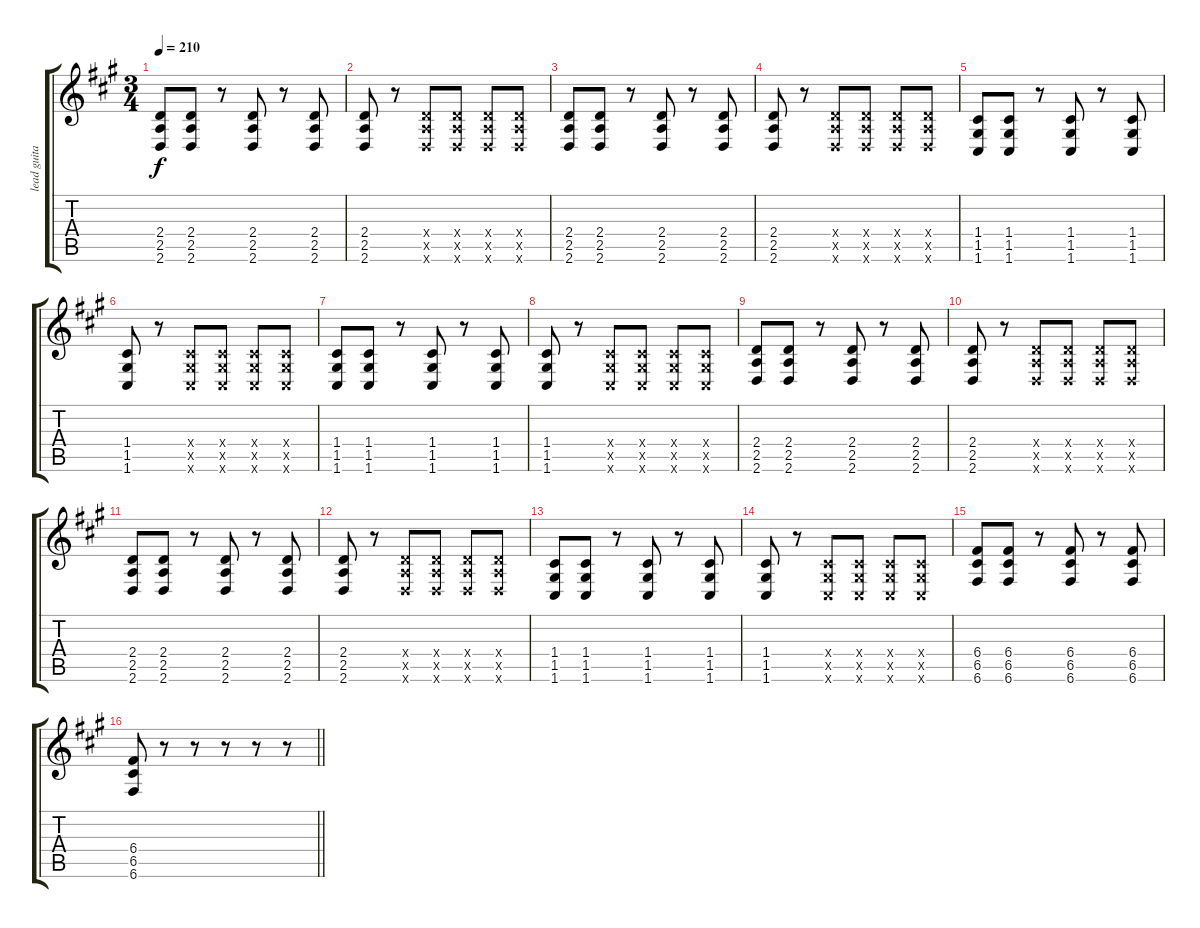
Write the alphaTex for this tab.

\track ("lead guitar 1" "lead guita") {instrument distortionguitar}
\staff {score tabs}
\tuning (D4 A3 F3 C3 G2 C2) {hide}
\ts (3 4)
\tempo 210
\clef g2
\ks a
(2.4 2.5 2.6).8{dy f} (2.4 2.5 2.6).8 r.8 (2.4 2.5 2.6).8 r.8 (2.4 2.5 2.6).8 |
(2.4 2.5 2.6).8 r.8 (2.4{x} 2.5{x} 2.6{x}).8 (2.4{x} 2.5{x} 2.6{x}).8 (2.4{x} 2.5{x} 2.6{x}).8 (2.4{x} 2.5{x} 2.6{x}).8 |
(2.4 2.5 2.6).8 (2.4 2.5 2.6).8 r.8 (2.4 2.5 2.6).8 r.8 (2.4 2.5 2.6).8 |
(2.4 2.5 2.6).8 r.8 (2.4{x} 2.5{x} 2.6{x}).8 (2.4{x} 2.5{x} 2.6{x}).8 (2.4{x} 2.5{x} 2.6{x}).8 (2.4{x} 2.5{x} 2.6{x}).8 |
(1.4 1.5 1.6).8 (1.4 1.5 1.6).8 r.8 (1.4 1.5 1.6).8 r.8 (1.4 1.5 1.6).8 |
(1.4 1.5 1.6).8 r.8 (1.4{x} 1.5{x} 1.6{x}).8 (1.4{x} 1.5{x} 1.6{x}).8 (1.4{x} 1.5{x} 1.6{x}).8 (1.4{x} 1.5{x} 1.6{x}).8 |
(1.4 1.5 1.6).8 (1.4 1.5 1.6).8 r.8 (1.4 1.5 1.6).8 r.8 (1.4 1.5 1.6).8 |
(1.4 1.5 1.6).8 r.8 (1.4{x} 1.5{x} 1.6{x}).8 (1.4{x} 1.5{x} 1.6{x}).8 (1.4{x} 1.5{x} 1.6{x}).8 (1.4{x} 1.5{x} 1.6{x}).8 |
(2.4 2.5 2.6).8 (2.4 2.5 2.6).8 r.8 (2.4 2.5 2.6).8 r.8 (2.4 2.5 2.6).8 |
(2.4 2.5 2.6).8 r.8 (2.4{x} 2.5{x} 2.6{x}).8 (2.4{x} 2.5{x} 2.6{x}).8 (2.4{x} 2.5{x} 2.6{x}).8 (2.4{x} 2.5{x} 2.6{x}).8 |
(2.4 2.5 2.6).8 (2.4 2.5 2.6).8 r.8 (2.4 2.5 2.6).8 r.8 (2.4 2.5 2.6).8 |
(2.4 2.5 2.6).8 r.8 (2.4{x} 2.5{x} 2.6{x}).8 (2.4{x} 2.5{x} 2.6{x}).8 (2.4{x} 2.5{x} 2.6{x}).8 (2.4{x} 2.5{x} 2.6{x}).8 |
(1.4 1.5 1.6).8 (1.4 1.5 1.6).8 r.8 (1.4 1.5 1.6).8 r.8 (1.4 1.5 1.6).8 |
(1.4 1.5 1.6).8 r.8 (1.4{x} 1.5{x} 1.6{x}).8 (1.4{x} 1.5{x} 1.6{x}).8 (1.4{x} 1.5{x} 1.6{x}).8 (1.4{x} 1.5{x} 1.6{x}).8 |
(6.4 6.5 6.6).8 (6.4 6.5 6.6).8 r.8 (6.4 6.5 6.6).8 r.8 (6.4 6.5 6.6).8 |
\barLineRight lightlight
(6.4 6.5 6.6).8 r.8 r.8 r.8 r.8 r.8
